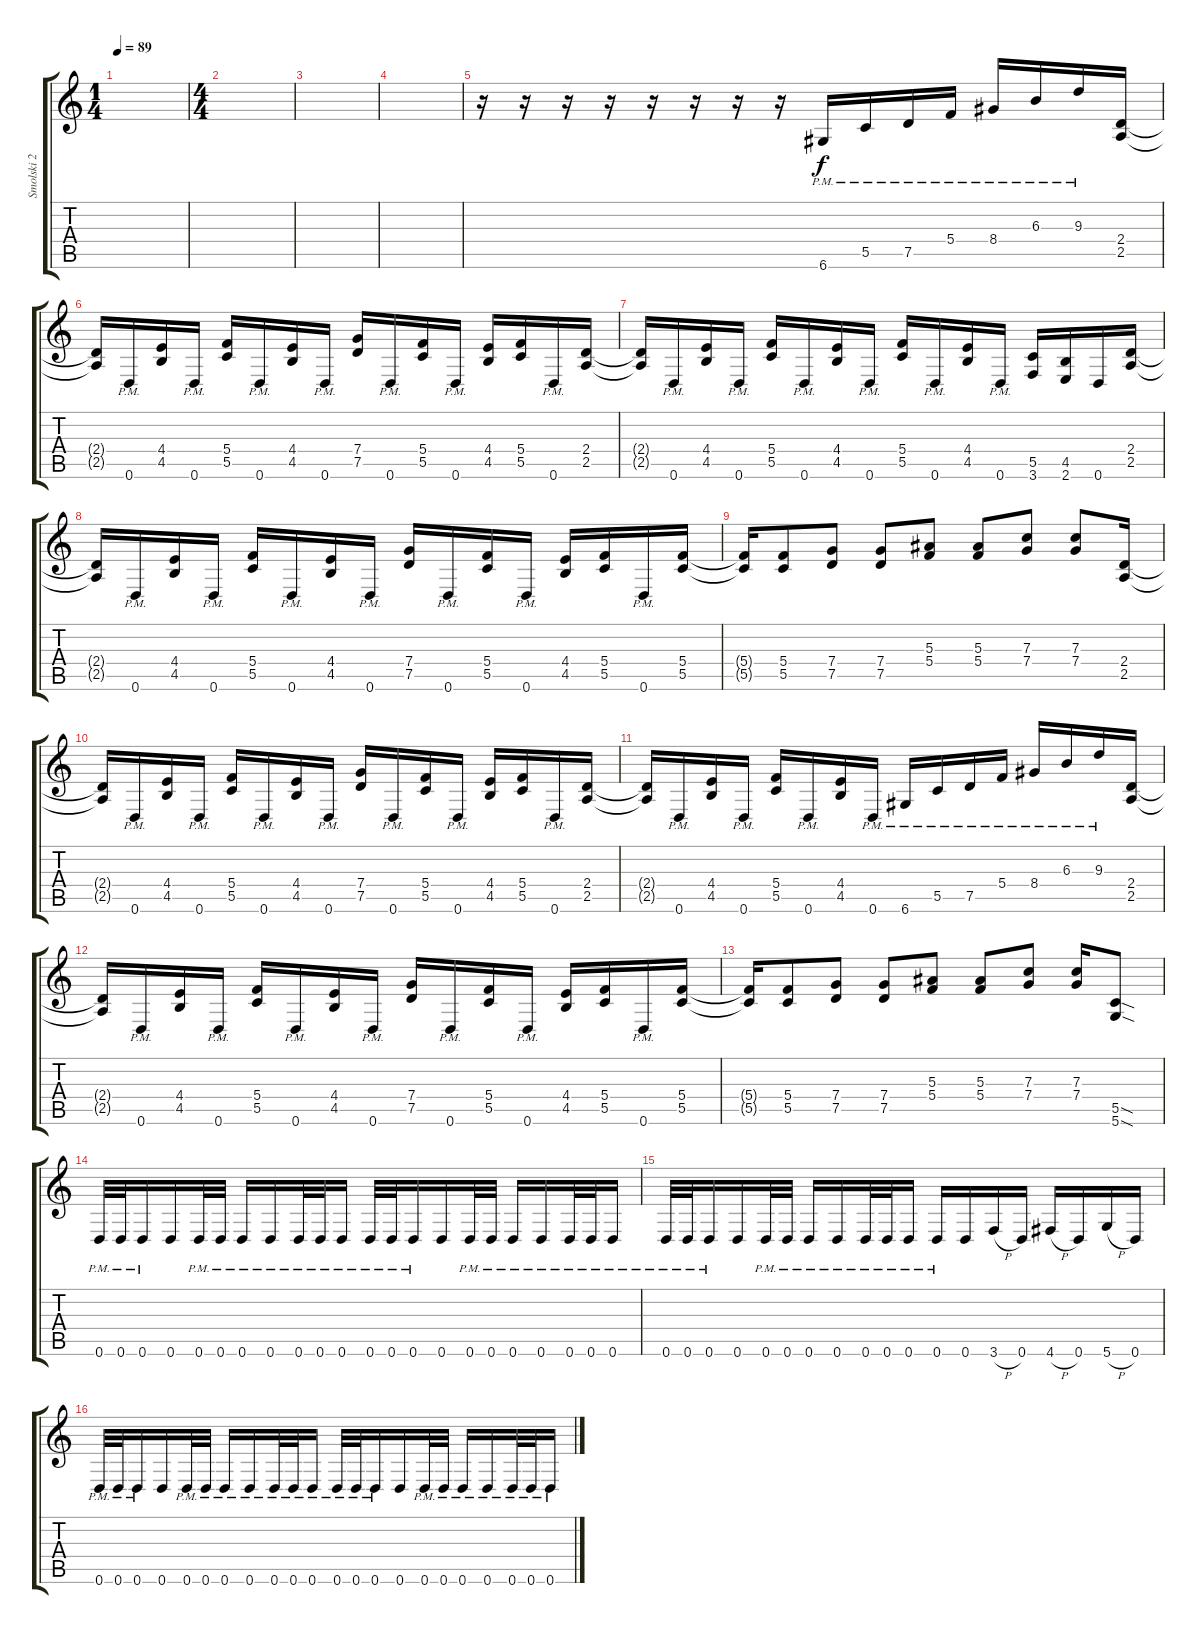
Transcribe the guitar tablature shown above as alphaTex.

\track ("Smolski 2" "Smolski 2") {instrument distortionguitar}
\staff {score tabs}
\tuning (D4 A3 F3 C3 G2 D2) {hide}
\ts (1 4)
\tempo 89
\clef g2
\ks c
|
\ts (4 4)
|
|
|
r.16 r.16 r.16 r.16 r.16 r.16 r.16 r.16 6.6{pm}.16 5.5{pm}.16 7.5{pm}.16 5.4{pm}.16 8.4{pm}.16 6.3{pm}.16 9.3{pm}.16 (2.4 2.5).16 |
(2.4{t} 2.5{t}).16 0.6{pm}.16 (4.4 4.5).16 0.6{pm}.16 (5.4 5.5).16 0.6{pm}.16 (4.4 4.5).16 0.6{pm}.16 (7.4 7.5).16 0.6{pm}.16 (5.4 5.5).16 0.6{pm}.16 (4.4 4.5).16 (5.4 5.5).16 0.6{pm}.16 (2.4 2.5).16 |
(2.4{t} 2.5{t}).16 0.6{pm}.16 (4.4 4.5).16 0.6{pm}.16 (5.4 5.5).16 0.6{pm}.16 (4.4 4.5).16 0.6{pm}.16 (5.4 5.5).16 0.6{pm}.16 (4.4 4.5).16 0.6{pm}.16 (5.5 3.6).16 (4.5 2.6).16 0.6.16 (2.4 2.5).16 |
(2.4{t} 2.5{t}).16 0.6{pm}.16 (4.4 4.5).16 0.6{pm}.16 (5.4 5.5).16 0.6{pm}.16 (4.4 4.5).16 0.6{pm}.16 (7.4 7.5).16 0.6{pm}.16 (5.4 5.5).16 0.6{pm}.16 (4.4 4.5).16 (5.4 5.5).16 0.6{pm}.16 (5.4 5.5).16 |
(5.4{t} 5.5{t}).16 (5.4 5.5).8 (7.4 7.5).8 (7.4 7.5).8 (5.3 5.4).8 (5.3 5.4).8 (7.3 7.4).8 (7.3 7.4).8 (2.4 2.5).16 |
(2.4{t} 2.5{t}).16 0.6{pm}.16 (4.4 4.5).16 0.6{pm}.16 (5.4 5.5).16 0.6{pm}.16 (4.4 4.5).16 0.6{pm}.16 (7.4 7.5).16 0.6{pm}.16 (5.4 5.5).16 0.6{pm}.16 (4.4 4.5).16 (5.4 5.5).16 0.6{pm}.16 (2.4 2.5).16 |
(2.4{t} 2.5{t}).16 0.6{pm}.16 (4.4 4.5).16 0.6{pm}.16 (5.4 5.5).16 0.6{pm}.16 (4.4 4.5).16 0.6{pm}.16 6.6{pm}.16 5.5{pm}.16 7.5{pm}.16 5.4{pm}.16 8.4{pm}.16 6.3{pm}.16 9.3{pm}.16 (2.4 2.5).16 |
(2.4{t} 2.5{t}).16 0.6{pm}.16 (4.4 4.5).16 0.6{pm}.16 (5.4 5.5).16 0.6{pm}.16 (4.4 4.5).16 0.6{pm}.16 (7.4 7.5).16 0.6{pm}.16 (5.4 5.5).16 0.6{pm}.16 (4.4 4.5).16 (5.4 5.5).16 0.6{pm}.16 (5.4 5.5).16 |
(5.4{t} 5.5{t}).16 (5.4 5.5).8 (7.4 7.5).8 (7.4 7.5).8 (5.3 5.4).8 (5.3 5.4).8 (7.3 7.4).8 (7.3 7.4).16 (5.5{sod} 5.6{sod}).8 |
0.6{pm}.32 0.6{pm}.32 0.6{pm}.16 0.6.16 0.6{pm}.32 0.6{pm}.32 0.6{pm}.16 0.6{pm}.16 0.6{pm}.32 0.6{pm}.32 0.6{pm}.16 0.6{pm}.32 0.6{pm}.32 0.6{pm}.16 0.6.16 0.6{pm}.32 0.6{pm}.32 0.6{pm}.16 0.6{pm}.16 0.6{pm}.32 0.6{pm}.32 0.6{pm}.16 |
0.6{pm}.32 0.6{pm}.32 0.6{pm}.16 0.6.16 0.6{pm}.32 0.6{pm}.32 0.6{pm}.16 0.6{pm}.16 0.6{pm}.32 0.6{pm}.32 0.6{pm}.16 0.6{pm}.16 0.6.16 3.6{h}.16 0.6.16 4.6{h}.16 0.6.16 5.6{h}.16 0.6.16 |
0.6{pm}.32 0.6{pm}.32 0.6{pm}.16 0.6.16 0.6{pm}.32 0.6{pm}.32 0.6{pm}.16 0.6{pm}.16 0.6{pm}.32 0.6{pm}.32 0.6{pm}.16 0.6{pm}.32 0.6{pm}.32 0.6{pm}.16 0.6.16 0.6{pm}.32 0.6{pm}.32 0.6{pm}.16 0.6{pm}.16 0.6{pm}.32 0.6{pm}.32 0.6{pm}.16
